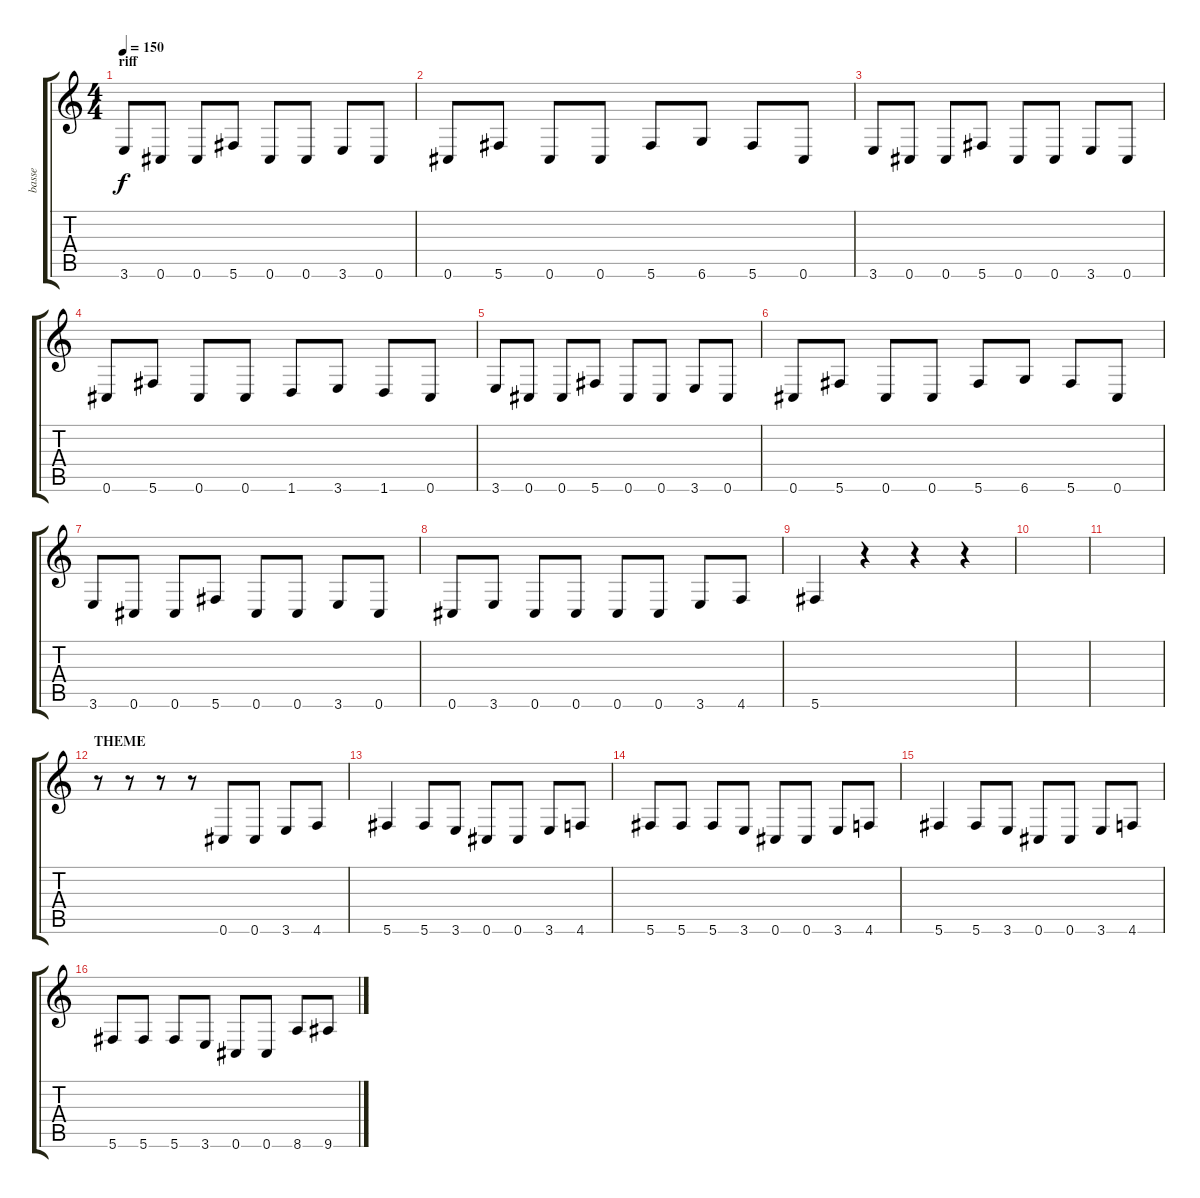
\track ("basse" "basse") {instrument electricbassfinger}
\staff {score tabs}
\tuning (Eb4 Bb3 Gb3 Db3 Ab2 Db2) {hide}
\ts (4 4)
\section ("" "riff")
\tempo 150
\clef g2
\ks c
3.6.8{dy f} 0.6.8 0.6.8 5.6.8 0.6.8 0.6.8 3.6.8 0.6.8 |
0.6.8 5.6.8 0.6.8 0.6.8 5.6.8 6.6.8 5.6.8 0.6.8 |
3.6.8 0.6.8 0.6.8 5.6.8 0.6.8 0.6.8 3.6.8 0.6.8 |
0.6.8 5.6.8 0.6.8 0.6.8 1.6.8 3.6.8 1.6.8 0.6.8 |
3.6.8 0.6.8 0.6.8 5.6.8 0.6.8 0.6.8 3.6.8 0.6.8 |
0.6.8 5.6.8 0.6.8 0.6.8 5.6.8 6.6.8 5.6.8 0.6.8 |
3.6.8 0.6.8 0.6.8 5.6.8 0.6.8 0.6.8 3.6.8 0.6.8 |
0.6.8 3.6.8 0.6.8 0.6.8 0.6.8 0.6.8 3.6.8 4.6.8 |
\section ("" "")
5.6.4 r.4 r.4 r.4 |
|
|
\section ("" "THEME")
r.8 r.8 r.8 r.8 0.6.8 0.6.8 3.6.8 4.6.8 |
5.6.4 5.6.8 3.6.8 0.6.8 0.6.8 3.6.8 4.6.8 |
5.6.8 5.6.8 5.6.8 3.6.8 0.6.8 0.6.8 3.6.8 4.6.8 |
5.6.4 5.6.8 3.6.8 0.6.8 0.6.8 3.6.8 4.6.8 |
5.6.8 5.6.8 5.6.8 3.6.8 0.6.8 0.6.8 8.6.8 9.6.8
